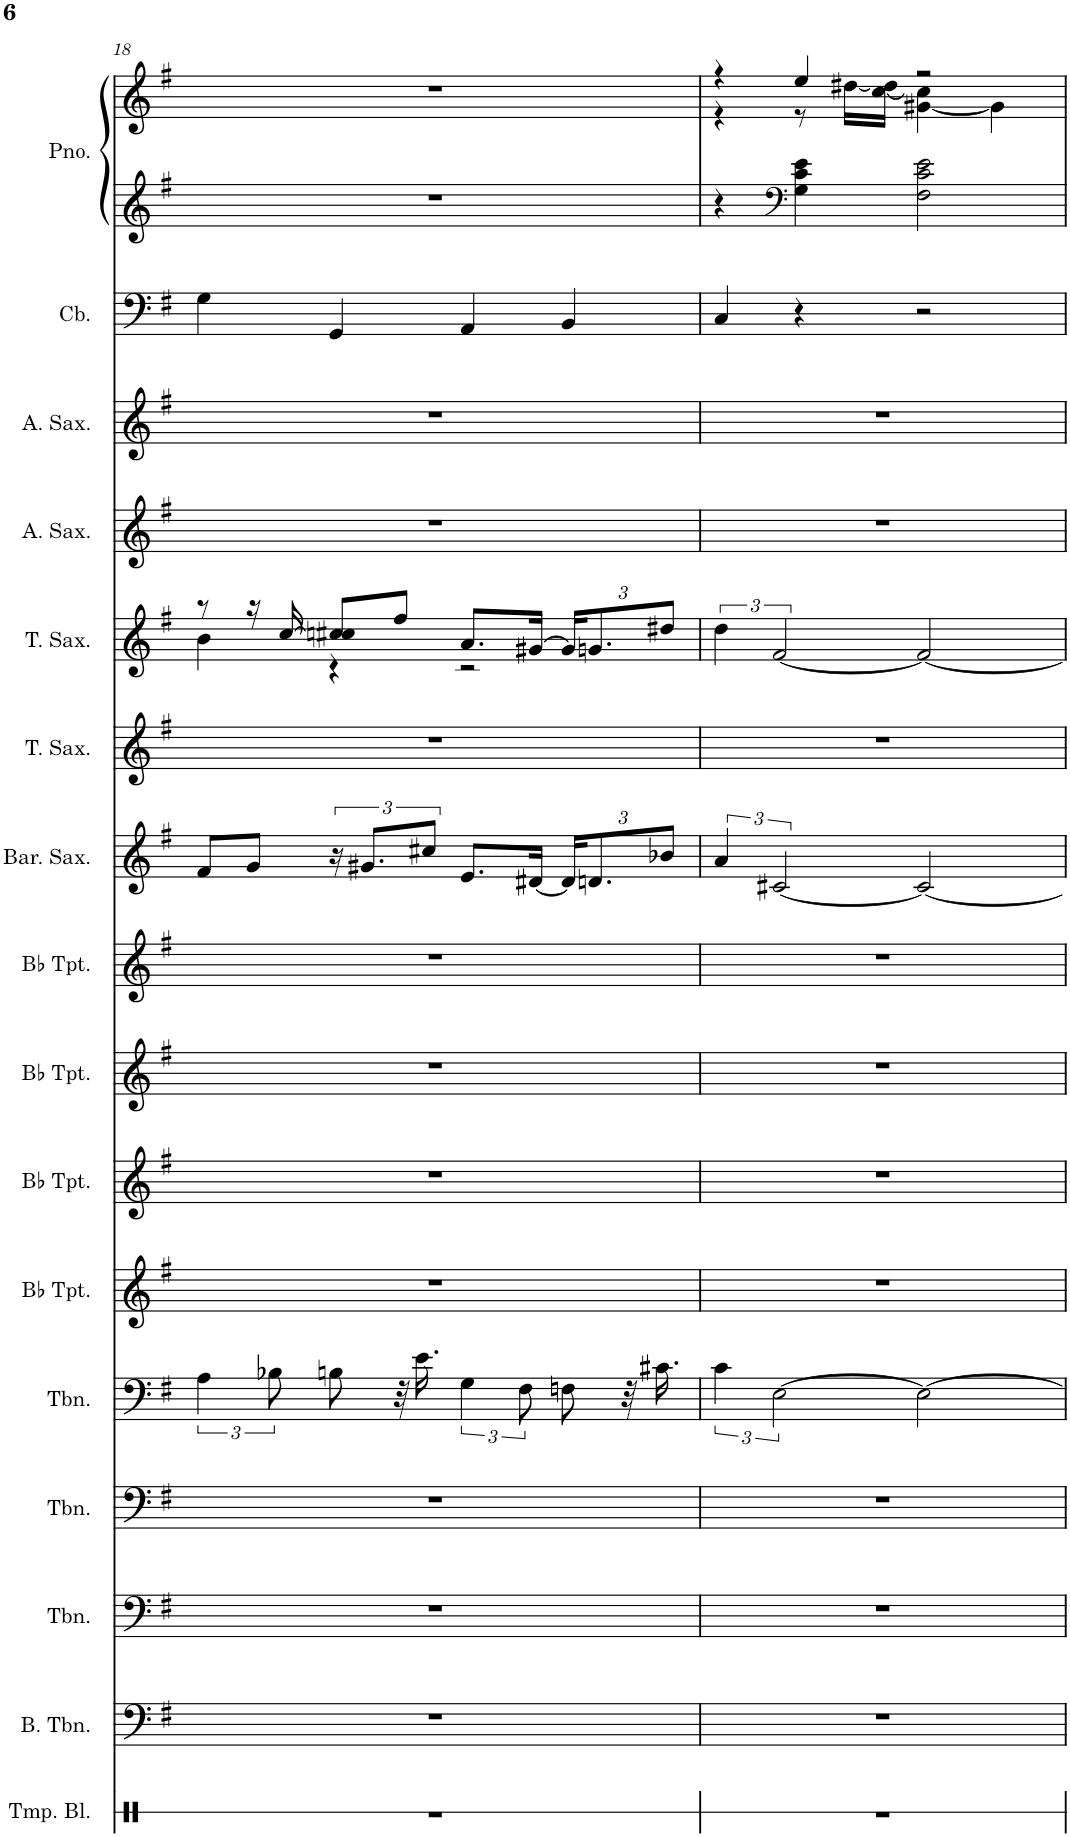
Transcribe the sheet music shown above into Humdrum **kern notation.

**kern	**kern	**kern	**kern	**kern	**kern	**kern	**kern	**kern	**kern	**kern	**kern	**kern	**kern	**kern	**kern	**kern
*part16	*part15	*part14	*part13	*part12	*part11	*part10	*part9	*part8	*part7	*part6	*part5	*part4	*part3	*part2	*part1	*part1
*staff17	*staff16	*staff15	*staff14	*staff13	*staff12	*staff11	*staff10	*staff9	*staff8	*staff7	*staff6	*staff5	*staff4	*staff3	*staff2	*staff1
*I"Temple Blocks	*I"Bass Trombone	*I"Trombone	*I"Trombone	*I"Trombone	*I"Bb Trumpet	*I"Bb Trumpet	*I"Bb Trumpet	*I"Bb Trumpet	*I"Baritone Saxophone	*I"Tenor Saxophone	*I"Tenor Saxophone	*I"Alto Saxophone	*I"Alto Saxophone	*I"Contrabass	*I"Piano	*
*I'Tmp. Bl.	*I'B. Tbn.	*I'Tbn.	*I'Tbn.	*I'Tbn.	*I'Bb Tpt.	*I'Bb Tpt.	*I'Bb Tpt.	*I'Bb Tpt.	*I'Bar. Sax.	*I'T. Sax.	*I'T. Sax.	*I'A. Sax.	*I'A. Sax.	*I'Cb.	*I'Pno.	*
!!LO:PB:g=z
*clefX	*clefF4	*clefF4	*clefF4	*clefF4	*clefG2	*clefG2	*clefG2	*clefG2	*clefG2	*clefG2	*clefG2	*clefG2	*clefG2	*clefF4	*clefG2	*clefG2
*	*	*	*	*	*Trd1c2	*Trd1c2	*Trd1c2	*Trd1c2	*Trd12c21	*Trd8c14	*Trd8c14	*Trd5c9	*Trd5c9	*Trd7c12	*	*
*k[]	*k[f#]	*k[f#]	*k[f#]	*k[f#]	*k[f#]	*k[f#]	*k[f#]	*k[f#]	*k[f#]	*k[f#]	*k[f#]	*k[f#]	*k[f#]	*k[f#]	*k[f#]	*k[f#]
*M4/4	*M4/4	*M4/4	*M4/4	*M4/4	*M4/4	*M4/4	*M4/4	*M4/4	*M4/4	*M4/4	*M4/4	*M4/4	*M4/4	*M4/4	*M4/4	*M4/4
=18	=18	=18	=18	=18	=18	=18	=18	=18	=18	=18	=18	=18	=18	=18	=18	=18
*	*	*	*	*	*	*	*	*	*	*	*^	*	*	*	*	*
1r	1r	1r	1r	6A\	1r	1r	1r	1r	8f#/L	1r	8r	4b\	1r	1r	4G\	1r	1r
.	.	.	.	.	.	.	.	.	8g/J	.	16r	.	.	.	.	.	.
.	.	.	.	12B-X\	.	.	.	.	.	.	.	.	.	.	.	.	.
.	.	.	.	.	.	.	.	.	.	.	[16cc/	.	.	.	.	.	.
.	.	.	.	8Bn\	.	.	.	.	24r	.	8ccn/] 8cc#X/L	4r	.	.	4GG/	.	.
.	.	.	.	.	.	.	.	.	12.g#X/L	.	.	.	.	.	.	.	.
.	.	.	.	32r	.	.	.	.	.	.	8ff#/J	.	.	.	.	.	.
.	.	.	.	16.e\	.	.	.	.	.	.	.	.	.	.	.	.	.
.	.	.	.	.	.	.	.	.	12cc#X/J	.	.	.	.	.	.	.	.
.	.	.	.	6G\	.	.	.	.	8.e/L	.	8.a/L	2r	.	.	4AA/	.	.
.	.	.	.	12F#\	.	.	.	.	.	.	.	.	.	.	.	.	.
.	.	.	.	.	.	.	.	.	[16d#X/Jk	.	[16g#X/Jk	.	.	.	.	.	.
*	*	*	*	*	*	*	*	*	*Xbrackettup	*	*Xbrackettup	*	*	*	*	*	*
.	.	.	.	8Fn\	.	.	.	.	24d#/KL]	.	24g#/KL]	.	.	.	4BB/	.	.
.	.	.	.	.	.	.	.	.	12.dn/	.	12.gn/	.	.	.	.	.	.
.	.	.	.	32r	.	.	.	.	.	.	.	.	.	.	.	.	.
.	.	.	.	16.c#X\	.	.	.	.	.	.	.	.	.	.	.	.	.
.	.	.	.	.	.	.	.	.	12b-X/J	.	12dd#X/J	.	.	.	.	.	.
*	*	*	*	*	*	*	*	*	*	*	*v	*v	*	*	*	*	*
=19	=19	=19	=19	=19	=19	=19	=19	=19	=19	=19	=19	=19	=19	=19	=19	=19
*	*	*	*	*	*	*	*	*	*brackettup	*	*brackettup	*	*	*	*	*
*	*	*	*	*	*	*	*	*	*	*	*	*	*	*	*	*^
1r	1r	1r	1r	6c\	1r	1r	1r	1r	6a/	1r	6dd\	1r	1r	4C/	4r	4r	4r
.	.	.	.	[3E\	.	.	.	.	[3c#X/	.	[3f#/	.	.	.	.	.	.
*	*	*	*	*	*	*	*	*	*	*	*	*	*	*	*clefF4	*	*
.	.	.	.	.	.	.	.	.	.	.	.	.	.	4r	4G\ 4c\ 4e\	4ee/	8r
.	.	.	.	.	.	.	.	.	.	.	.	.	.	.	.	.	[16dd#X\LL
.	.	.	.	.	.	.	.	.	.	.	.	.	.	.	.	.	[16cc\ 16dd#\]JJ
.	.	.	.	2E\_	.	.	.	.	2c#/_	.	2f#/_	.	.	2r	2F#\ 2c\ 2e\	2r	[4g#X\ 4cc\]
.	.	.	.	.	.	.	.	.	.	.	.	.	.	.	.	.	4g#\]
*	*	*	*	*	*	*	*	*	*	*	*	*	*	*	*	*v	*v
=	=	=	=	=	=	=	=	=	=	=	=	=	=	=	=	=
*-	*-	*-	*-	*-	*-	*-	*-	*-	*-	*-	*-	*-	*-	*-	*-	*-
